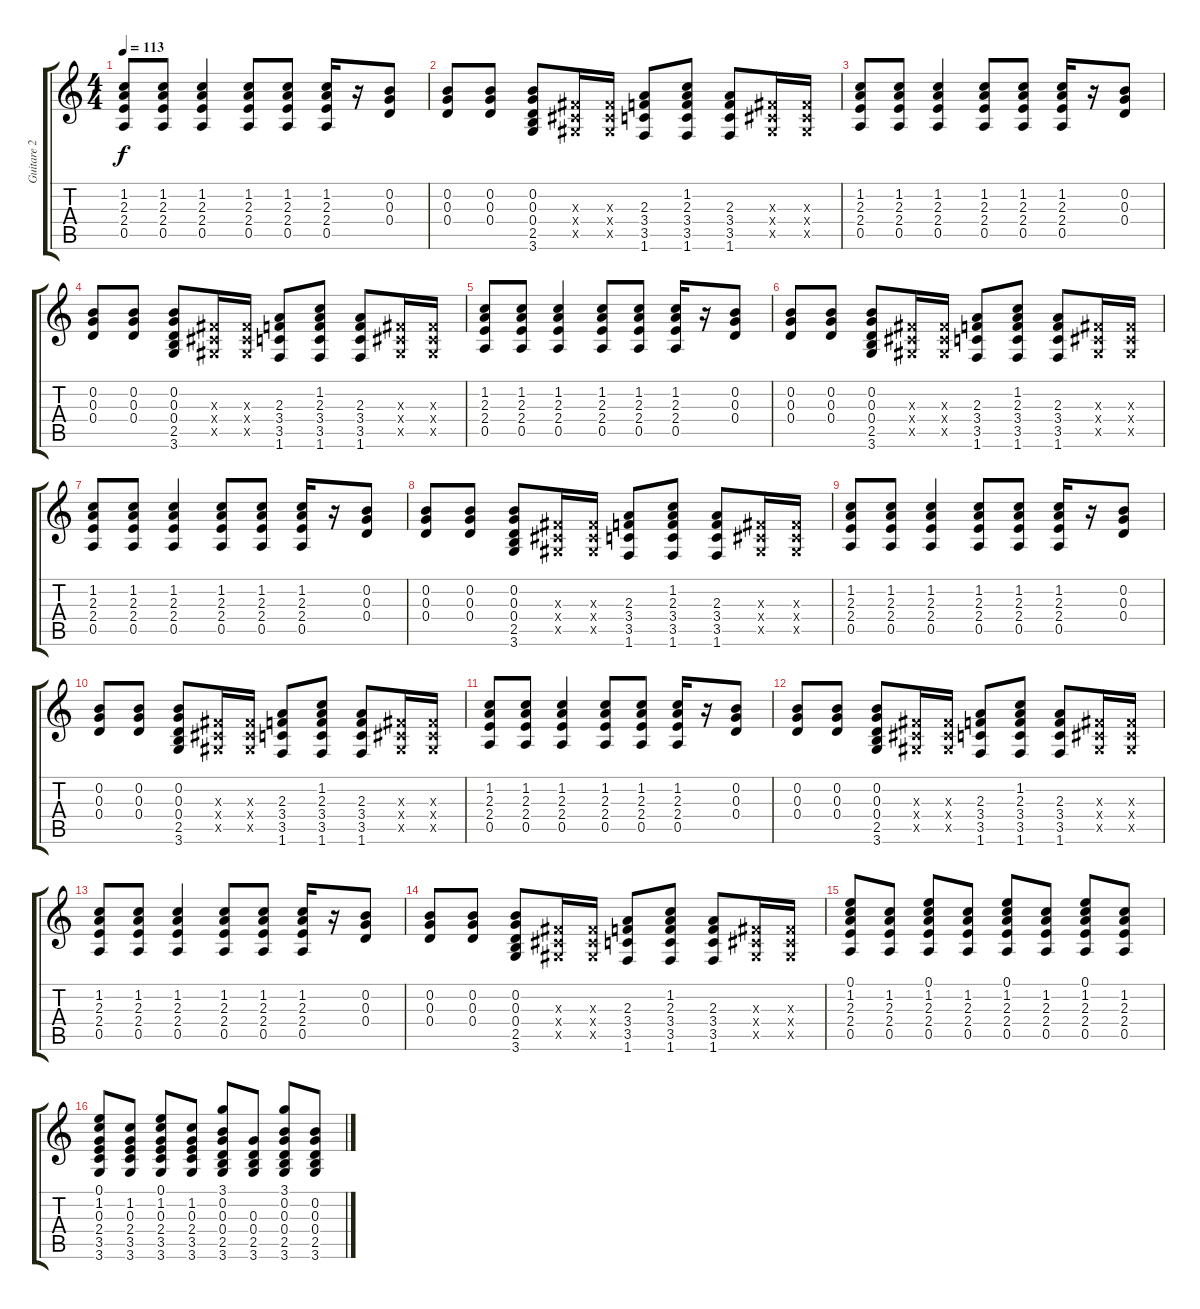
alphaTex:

\track ("Guitare 2" "Guitare 2") {instrument acousticguitarsteel}
\staff {score tabs}
\tuning (E4 B3 G3 D3 A2 E2) {hide}
\ts (4 4)
\tempo 113
\clef g2
\ks c
(1.2 2.3 2.4 0.5).8{dy f} (1.2 2.3 2.4 0.5).8 (1.2 2.3 2.4 0.5).4 (1.2 2.3 2.4 0.5).8 (1.2 2.3 2.4 0.5).8 (1.2 2.3 2.4 0.5).16 r.16 (0.2 0.3 0.4).8 |
(0.2 0.3 0.4).8 (0.2 0.3 0.4).8 (0.2 0.3 0.4 2.5 3.6).8 (-1.3{x} -1.4{x} -1.5{x}).16 (-1.3{x} -1.4{x} -1.5{x}).16 (2.3 3.4 3.5 1.6).8 (1.2 2.3 3.4 3.5 1.6).8 (2.3 3.4 3.5 1.6).8 (-1.3{x} -1.4{x} -1.5{x}).16 (-1.3{x} -1.4{x} -1.5{x}).16 |
(1.2 2.3 2.4 0.5).8 (1.2 2.3 2.4 0.5).8 (1.2 2.3 2.4 0.5).4 (1.2 2.3 2.4 0.5).8 (1.2 2.3 2.4 0.5).8 (1.2 2.3 2.4 0.5).16 r.16 (0.2 0.3 0.4).8 |
(0.2 0.3 0.4).8 (0.2 0.3 0.4).8 (0.2 0.3 0.4 2.5 3.6).8 (-1.3{x} -1.4{x} -1.5{x}).16 (-1.3{x} -1.4{x} -1.5{x}).16 (2.3 3.4 3.5 1.6).8 (1.2 2.3 3.4 3.5 1.6).8 (2.3 3.4 3.5 1.6).8 (-1.3{x} -1.4{x} -1.5{x}).16 (-1.3{x} -1.4{x} -1.5{x}).16 |
(1.2 2.3 2.4 0.5).8 (1.2 2.3 2.4 0.5).8 (1.2 2.3 2.4 0.5).4 (1.2 2.3 2.4 0.5).8 (1.2 2.3 2.4 0.5).8 (1.2 2.3 2.4 0.5).16 r.16 (0.2 0.3 0.4).8 |
(0.2 0.3 0.4).8 (0.2 0.3 0.4).8 (0.2 0.3 0.4 2.5 3.6).8 (-1.3{x} -1.4{x} -1.5{x}).16 (-1.3{x} -1.4{x} -1.5{x}).16 (2.3 3.4 3.5 1.6).8 (1.2 2.3 3.4 3.5 1.6).8 (2.3 3.4 3.5 1.6).8 (-1.3{x} -1.4{x} -1.5{x}).16 (-1.3{x} -1.4{x} -1.5{x}).16 |
(1.2 2.3 2.4 0.5).8 (1.2 2.3 2.4 0.5).8 (1.2 2.3 2.4 0.5).4 (1.2 2.3 2.4 0.5).8 (1.2 2.3 2.4 0.5).8 (1.2 2.3 2.4 0.5).16 r.16 (0.2 0.3 0.4).8 |
(0.2 0.3 0.4).8 (0.2 0.3 0.4).8 (0.2 0.3 0.4 2.5 3.6).8 (-1.3{x} -1.4{x} -1.5{x}).16 (-1.3{x} -1.4{x} -1.5{x}).16 (2.3 3.4 3.5 1.6).8 (1.2 2.3 3.4 3.5 1.6).8 (2.3 3.4 3.5 1.6).8 (-1.3{x} -1.4{x} -1.5{x}).16 (-1.3{x} -1.4{x} -1.5{x}).16 |
(1.2 2.3 2.4 0.5).8 (1.2 2.3 2.4 0.5).8 (1.2 2.3 2.4 0.5).4 (1.2 2.3 2.4 0.5).8 (1.2 2.3 2.4 0.5).8 (1.2 2.3 2.4 0.5).16 r.16 (0.2 0.3 0.4).8 |
(0.2 0.3 0.4).8 (0.2 0.3 0.4).8 (0.2 0.3 0.4 2.5 3.6).8 (-1.3{x} -1.4{x} -1.5{x}).16 (-1.3{x} -1.4{x} -1.5{x}).16 (2.3 3.4 3.5 1.6).8 (1.2 2.3 3.4 3.5 1.6).8 (2.3 3.4 3.5 1.6).8 (-1.3{x} -1.4{x} -1.5{x}).16 (-1.3{x} -1.4{x} -1.5{x}).16 |
(1.2 2.3 2.4 0.5).8 (1.2 2.3 2.4 0.5).8 (1.2 2.3 2.4 0.5).4 (1.2 2.3 2.4 0.5).8 (1.2 2.3 2.4 0.5).8 (1.2 2.3 2.4 0.5).16 r.16 (0.2 0.3 0.4).8 |
(0.2 0.3 0.4).8 (0.2 0.3 0.4).8 (0.2 0.3 0.4 2.5 3.6).8 (-1.3{x} -1.4{x} -1.5{x}).16 (-1.3{x} -1.4{x} -1.5{x}).16 (2.3 3.4 3.5 1.6).8 (1.2 2.3 3.4 3.5 1.6).8 (2.3 3.4 3.5 1.6).8 (-1.3{x} -1.4{x} -1.5{x}).16 (-1.3{x} -1.4{x} -1.5{x}).16 |
(1.2 2.3 2.4 0.5).8 (1.2 2.3 2.4 0.5).8 (1.2 2.3 2.4 0.5).4 (1.2 2.3 2.4 0.5).8 (1.2 2.3 2.4 0.5).8 (1.2 2.3 2.4 0.5).16 r.16 (0.2 0.3 0.4).8 |
(0.2 0.3 0.4).8 (0.2 0.3 0.4).8 (0.2 0.3 0.4 2.5 3.6).8 (-1.3{x} -1.4{x} -1.5{x}).16 (-1.3{x} -1.4{x} -1.5{x}).16 (2.3 3.4 3.5 1.6).8 (1.2 2.3 3.4 3.5 1.6).8 (2.3 3.4 3.5 1.6).8 (-1.3{x} -1.4{x} -1.5{x}).16 (-1.3{x} -1.4{x} -1.5{x}).16 |
(0.1 1.2 2.3 2.4 0.5).8 (1.2 2.3 2.4 0.5).8 (0.1 1.2 2.3 2.4 0.5).8 (1.2 2.3 2.4 0.5).8 (0.1 1.2 2.3 2.4 0.5).8 (1.2 2.3 2.4 0.5).8 (0.1 1.2 2.3 2.4 0.5).8 (1.2 2.3 2.4 0.5).8 |
(0.1 1.2 0.3 2.4 3.5 3.6).8 (1.2 0.3 2.4 3.5 3.6).8 (0.1 1.2 0.3 2.4 3.5 3.6).8 (1.2 0.3 2.4 3.5 3.6).8 (3.1 0.2 0.3 0.4 2.5 3.6).8 (0.3 0.4 2.5 3.6).8 (3.1 0.2 0.3 0.4 2.5 3.6).8 (0.2 0.3 0.4 2.5 3.6).8
